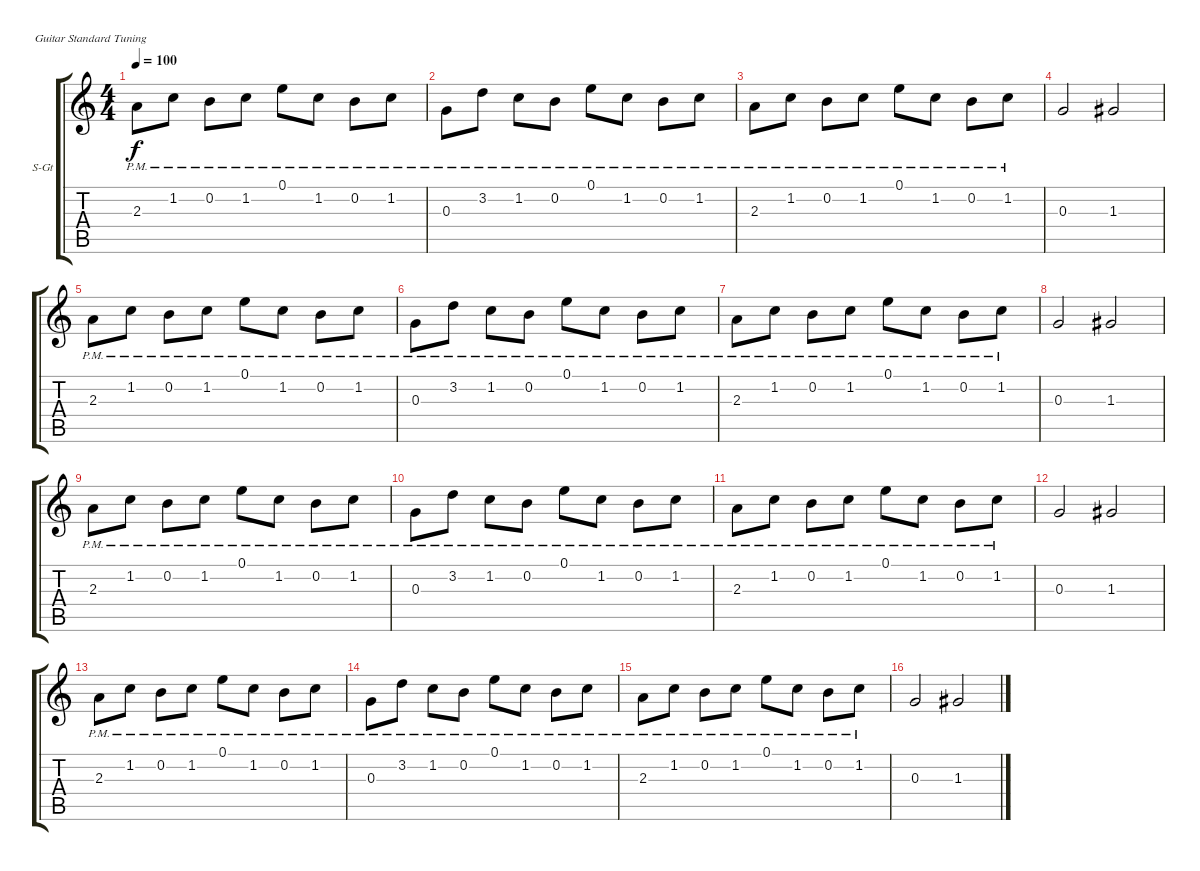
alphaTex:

\defaultSystemsLayout 4
\bracketExtendMode groupsimilarinstruments
\firstSystemTrackNameOrientation horizontal
\otherSystemsTrackNameOrientation horizontal
\track ("Steel Guitar" "S-Gt") {instrument acousticguitarsteel}
\staff {score tabs}
\tuning (E4 B3 G3 D3 A2 E2)
\ts (4 4)
\tempo 100
\clef g2
\ks c
2.3{pm}.8{dy f} 1.2{pm}.8 0.2{pm}.8 1.2{pm}.8 0.1{pm}.8 1.2{pm}.8 0.2{pm}.8 1.2{pm}.8 |
0.3{pm}.8 3.2{pm}.8 1.2{pm}.8 0.2{pm}.8 0.1{pm}.8 1.2{pm}.8 0.2{pm}.8 1.2{pm}.8 |
2.3{pm}.8 1.2{pm}.8 0.2{pm}.8 1.2{pm}.8 0.1{pm}.8 1.2{pm}.8 0.2{pm}.8 1.2{pm}.8 |
0.3.2 1.3.2 |
2.3{pm}.8 1.2{pm}.8 0.2{pm}.8 1.2{pm}.8 0.1{pm}.8 1.2{pm}.8 0.2{pm}.8 1.2{pm}.8 |
0.3{pm}.8 3.2{pm}.8 1.2{pm}.8 0.2{pm}.8 0.1{pm}.8 1.2{pm}.8 0.2{pm}.8 1.2{pm}.8 |
2.3{pm}.8 1.2{pm}.8 0.2{pm}.8 1.2{pm}.8 0.1{pm}.8 1.2{pm}.8 0.2{pm}.8 1.2{pm}.8 |
0.3.2 1.3.2 |
2.3{pm}.8 1.2{pm}.8 0.2{pm}.8 1.2{pm}.8 0.1{pm}.8 1.2{pm}.8 0.2{pm}.8 1.2{pm}.8 |
0.3{pm}.8 3.2{pm}.8 1.2{pm}.8 0.2{pm}.8 0.1{pm}.8 1.2{pm}.8 0.2{pm}.8 1.2{pm}.8 |
2.3{pm}.8 1.2{pm}.8 0.2{pm}.8 1.2{pm}.8 0.1{pm}.8 1.2{pm}.8 0.2{pm}.8 1.2{pm}.8 |
0.3.2 1.3.2 |
2.3{pm}.8 1.2{pm}.8 0.2{pm}.8 1.2{pm}.8 0.1{pm}.8 1.2{pm}.8 0.2{pm}.8 1.2{pm}.8 |
0.3{pm}.8 3.2{pm}.8 1.2{pm}.8 0.2{pm}.8 0.1{pm}.8 1.2{pm}.8 0.2{pm}.8 1.2{pm}.8 |
2.3{pm}.8 1.2{pm}.8 0.2{pm}.8 1.2{pm}.8 0.1{pm}.8 1.2{pm}.8 0.2{pm}.8 1.2{pm}.8 |
0.3.2 1.3.2
